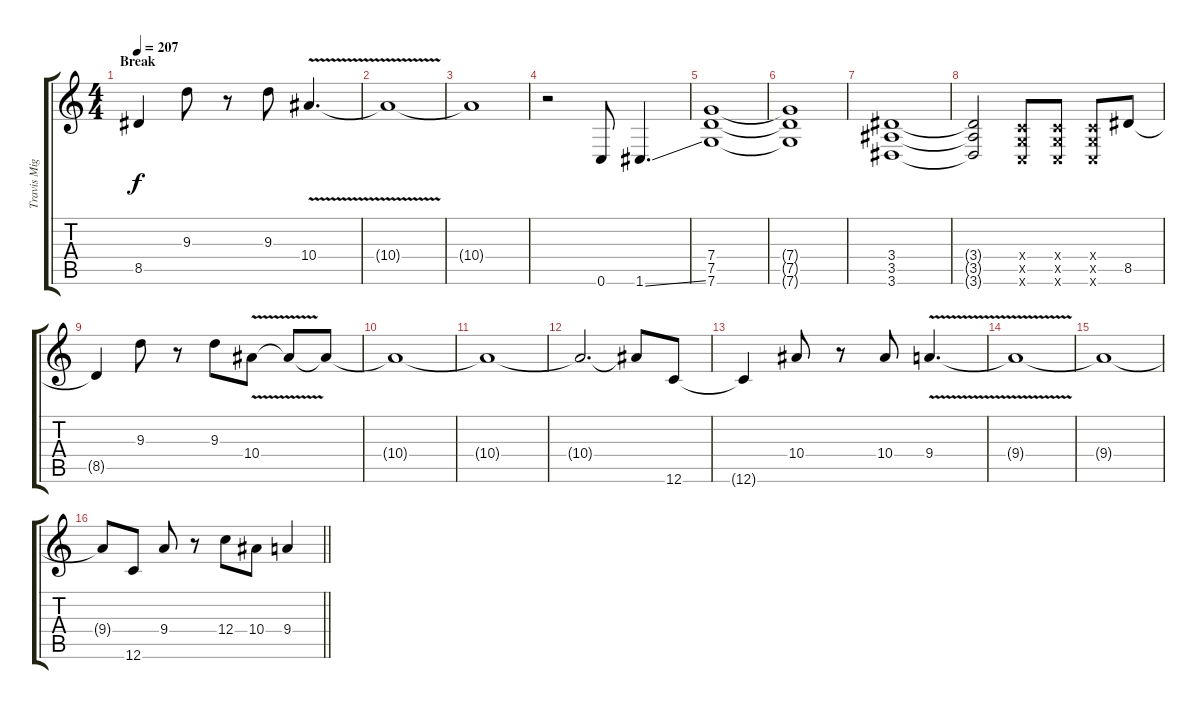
\track ("Travis Miguel" "Travis Mig") {instrument distortionguitar}
\staff {score tabs}
\tuning (D4 A3 F3 C3 G2 C2) {hide}
\ts (4 4)
\section ("" "Break")
\tempo 207
\clef g2
\ks c
8.5.4{dy f} 9.3.8 r.8 9.3.8 10.4{v}.4{d} |
10.4{t}.1 |
10.4{t}.1 |
r.2 0.6.8 1.6{ss}.4{d} |
(7.4 7.5 7.6).1 |
(7.4{t} 7.5{t} 7.6{t}).1 |
(3.4 3.5 3.6).1 |
(3.4{t} 3.5{t} 3.6{t}).2 (0.4{x} 0.5{x} 0.6{x}).8 (0.4{x} 0.5{x} 0.6{x}).8 (0.4{x} 0.5{x} 0.6{x}).8 8.5.8 |
8.5{t}.4 9.3.8 r.8 9.3.8 10.4{v}.8 10.4{t}.8 10.4{t}.8 |
10.4{t}.1 |
10.4{t}.1 |
10.4{t}.2{d} 10.4{t}.8 12.6.8 |
12.6{t}.4 10.4.8 r.8 10.4.8 9.4{v}.4{d} |
9.4{t}.1 |
9.4{t}.1 |
\barLineRight lightlight
9.4{t}.8 12.6.8 9.4.8 r.8 12.4.8 10.4.8 9.4.4
